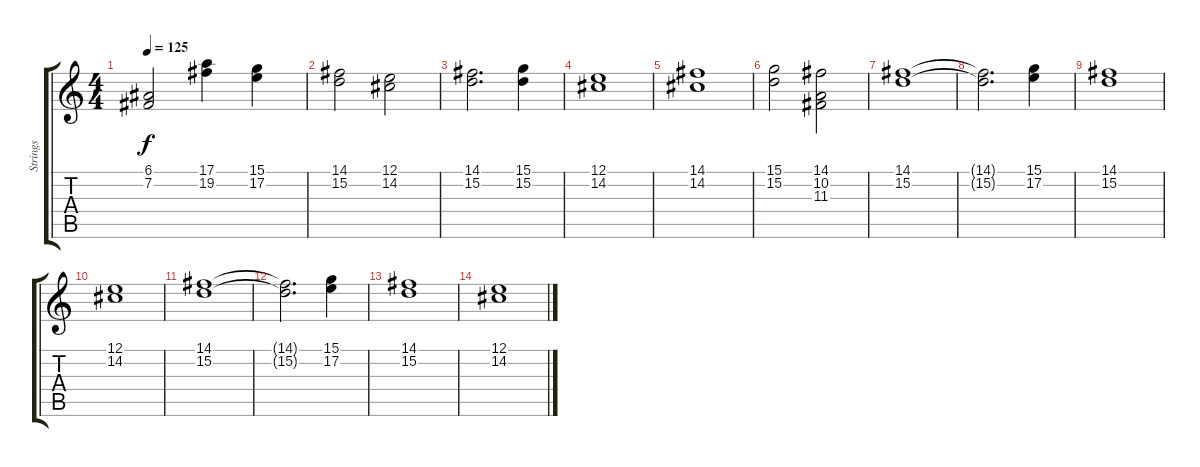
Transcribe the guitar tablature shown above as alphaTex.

\track ("Strings" "Strings") {instrument stringensemble1}
\staff {score tabs}
\tuning (E4 B3 G3 D3 A2 E2) {hide}
\ts (4 4)
\tempo 125
\clef g2
\ks c
(6.1 7.2).2{dy f} (17.1 19.2).4 (15.1 17.2).4 |
(14.1 15.2).2 (12.1 14.2).2 |
(14.1 15.2).2{d} (15.1 15.2).4 |
(12.1 14.2).1 |
(14.1 14.2).1 |
(15.1 15.2).2 (14.1 10.2 11.3).2 |
(14.1 15.2).1 |
(14.1{t} 15.2{t}).2{d} (15.1 17.2).4 |
(14.1 15.2).1 |
(12.1 14.2).1 |
(14.1 15.2).1 |
(14.1{t} 15.2{t}).2{d} (15.1 17.2).4 |
(14.1 15.2).1 |
(12.1 14.2).1
